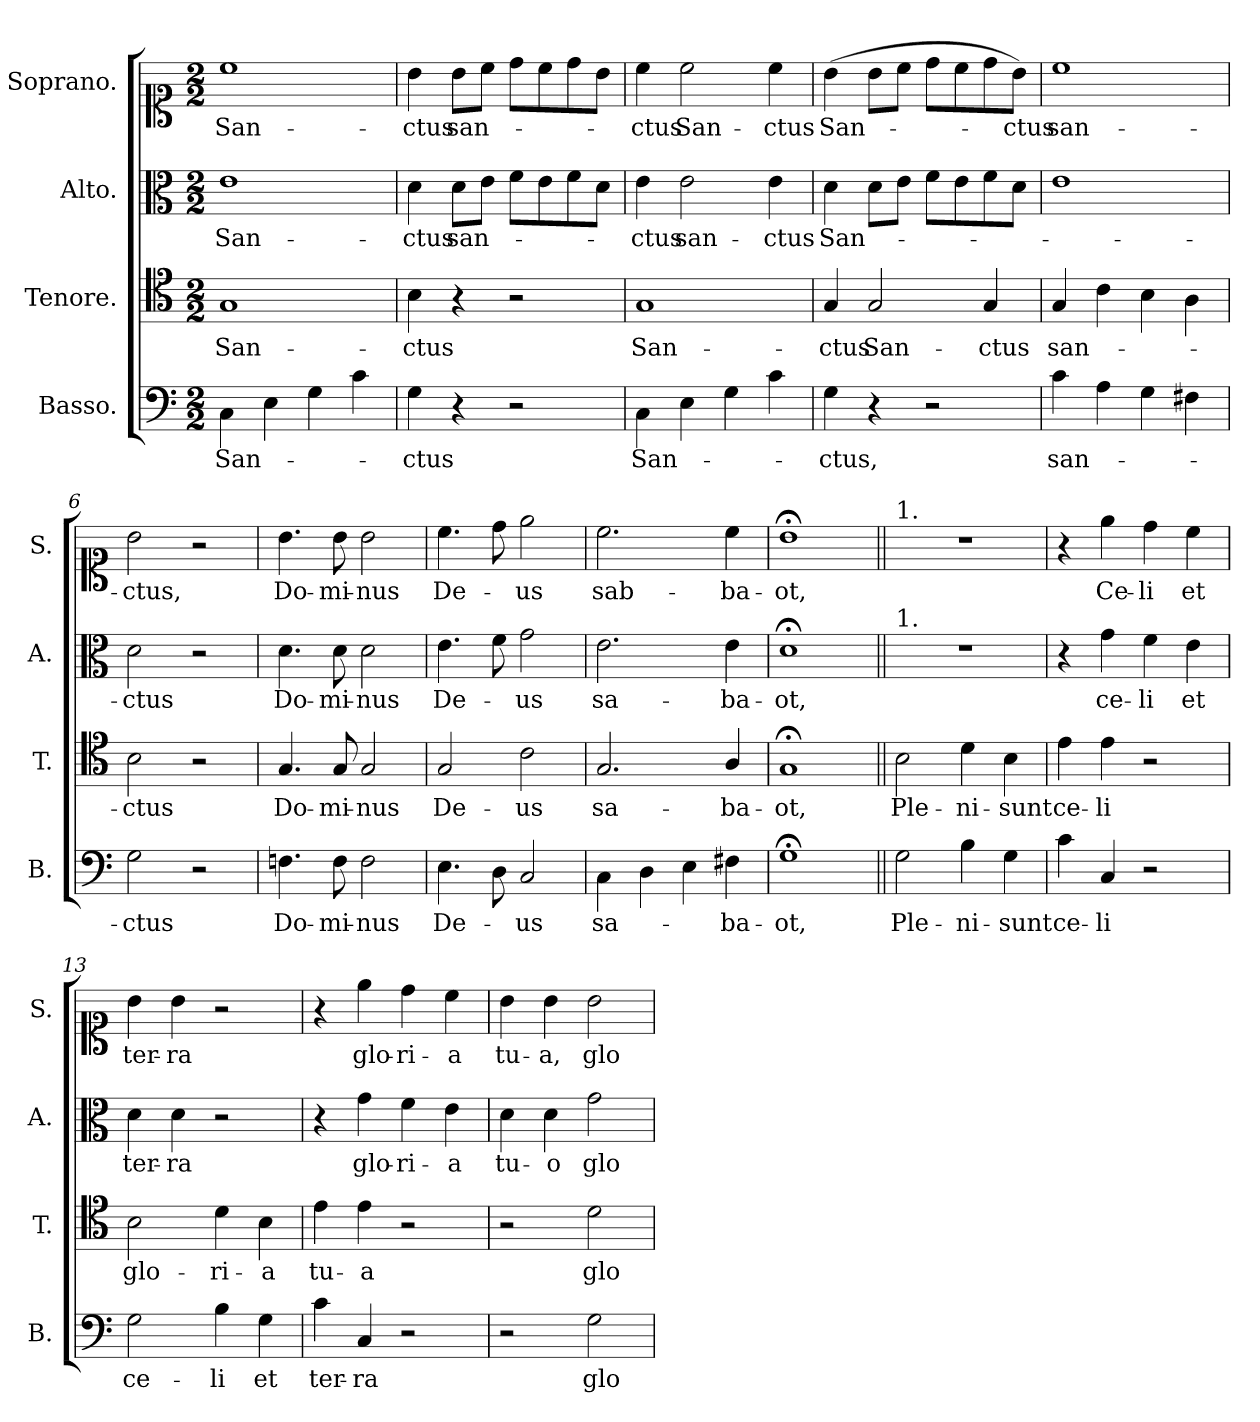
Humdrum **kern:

**kern	**text	**kern	**text	**kern	**text	**kern	**text
*part4	*part4	*part3	*part3	*part2	*part2	*part1	*part1
*staff4	*staff4	*staff3	*staff3	*staff2	*staff2	*staff1	*staff1
*I"Basso.	*	*I"Tenore.	*	*I"Alto.	*	*I"Soprano.	*
*I'B.	*	*I'T.	*	*I'A.	*	*I'S.	*
*clefF4	*	*clefC4	*	*clefC3	*	*clefC1	*
*k[]	*	*k[]	*	*k[]	*	*k[]	*
*C:	*	*C:	*	*C:	*	*C:	*
*M2/2	*	*M2/2	*	*M2/2	*	*M2/2	*
=1	=1	=1	=1	=1	=1	=1	=1
4C\	San-	1G	San-	1e	San-	1cc	San-
4E\	.	.	.	.	.	.	.
4G\	.	.	.	.	.	.	.
4c\	.	.	.	.	.	.	.
=2	=2	=2	=2	=2	=2	=2	=2
4G\	-ctus	4B\	-ctus	4d\	-ctus	4b\	-ctus
4r	.	4r	.	8d\L	san-	8b\L	san-
.	.	.	.	8e\J	.	8cc\J	.
2r	.	2r	.	8f\L	.	8dd\L	.
.	.	.	.	8e\	.	8cc\	.
.	.	.	.	8f\	.	8dd\	.
.	.	.	.	8d\J	.	8b\J	.
=3	=3	=3	=3	=3	=3	=3	=3
4C\	San-	1G	San-	4e\	-ctus	4cc\	-ctus
4E\	.	.	.	2e\	san-	2cc\	San-
4G\	.	.	.	.	.	.	.
4c\	.	.	.	4e\	-ctus	4cc\	-ctus
=4	=4	=4	=4	=4	=4	=4	=4
4G\	-ctus,	4G/	-ctus	4d\	San-	(4b\	San-
4r	.	2G/	San-	8d\L	.	8b\L	.
.	.	.	.	8e\J	.	8cc\J	.
2r	.	.	.	8f\L	.	8dd\L	.
.	.	.	.	8e\	.	8cc\	.
.	.	4G/	-ctus	8f\	.	8dd\	.
.	.	.	.	8d\J	.	8b\J)	-ctus
=5	=5	=5	=5	=5	=5	=5	=5
4c\	san-	4G/	san-	1e	.	1cc	san-
4A\	.	4c\	.	.	.	.	.
4G\	.	4B\	.	.	.	.	.
4F#X\	.	4A\	.	.	.	.	.
=6	=6	=6	=6	=6	=6	=6	=6
2G\	-ctus	2B\	-ctus	2d\	-ctus	2b\	-ctus,
2r	.	2r	.	2r	.	2r	.
=7	=7	=7	=7	=7	=7	=7	=7
4.Fn\	Do-	4.G/	Do-	4.d\	Do-	4.b\	Do-
8F\	-mi-	8G/	-mi-	8d\	-mi-	8b\	-mi-
2F\	-nus	2G/	-nus	2d\	-nus	2b\	-nus
=8	=8	=8	=8	=8	=8	=8	=8
4.E\	De-	2G/	De-	4.e\	De-	4.cc\	De-
8D\	.	.	.	8f\	.	8dd\	.
2C/	-us	2c\	-us	2g\	-us	2ee\	-us
=9	=9	=9	=9	=9	=9	=9	=9
4C\	sa-	2.G/	sa-	2.e\	sa-	2.cc\	sab-
4D\	.	.	.	.	.	.	.
4E\	.	.	.	.	.	.	.
4F#X\	-ba-	4A/	-ba-	4e\	-ba-	4cc\	-ba-
=10	=10	=10	=10	=10	=10	=10	=10
1G;<	-ot,	1G;<	-ot,	1d;<	-ot,	1b;<	-ot,
=11||	=11||	=11||	=11||	=11||	=11||	=11||	=11||
!	!	!	!	!	!	!LO:TX:a:t=1.	!
!	!	!	!	!LO:TX:a:t=1.	!	!	!
2G\	Ple-	2B\	Ple-	1r	.	1r	.
4B\	-ni-	4d\	-ni-	.	.	.	.
4G\	-sunt	4B\	-sunt	.	.	.	.
=12	=12	=12	=12	=12	=12	=12	=12
4c\	ce-	4e\	ce-	4r	.	4r	.
4C/	-li	4e\	-li	4g\	ce-	4ee\	Ce-
2r	.	2r	.	4f\	-li	4dd\	-li
.	.	.	.	4e\	et	4cc\	et
=13	=13	=13	=13	=13	=13	=13	=13
2G\	ce-	2B\	glo-	4d\	ter-	4b\	ter-
.	.	.	.	4d\	-ra	4b\	-ra
4B\	-li	4d\	-ri-	2r	.	2r	.
4G\	et	4B\	-a	.	.	.	.
=14	=14	=14	=14	=14	=14	=14	=14
4c\	ter-	4e\	tu-	4r	.	4r	.
4C/	-ra	4e\	-a	4g\	glo-	4ee\	glo-
2r	.	2r	.	4f\	-ri-	4dd\	-ri-
.	.	.	.	4e\	-a	4cc\	-a
=15	=15	=15	=15	=15	=15	=15	=15
2r	.	2r	.	4d\	tu-	4b\	tu-
.	.	.	.	4d\	-o	4b\	-a,
2G\	glo-	2d\	glo-	2g\	glo-	2b\	glo-
=	=	=	=	=	=	=	=
*-	*-	*-	*-	*-	*-	*-	*-
